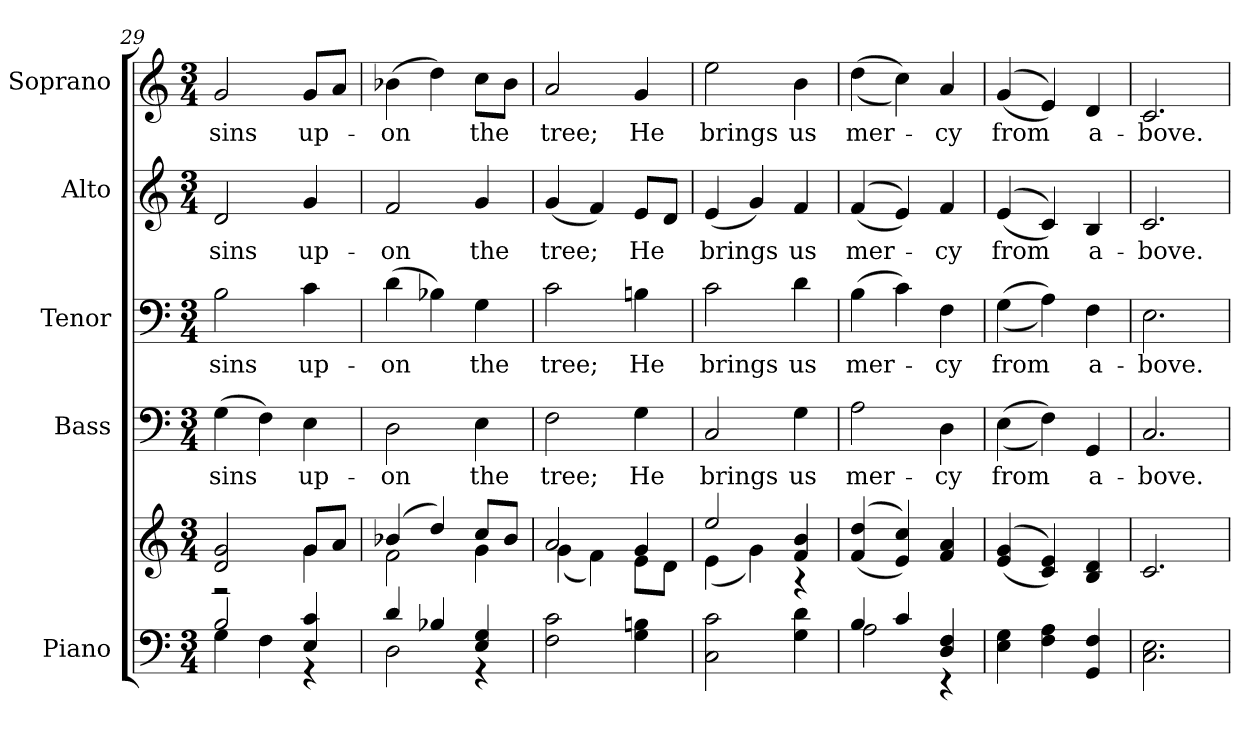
**kern	**kern	**kern	**text	**kern	**text	**kern	**text	**kern	**text
*part5	*part5	*part4	*part4	*part3	*part3	*part2	*part2	*part1	*part1
*staff6	*staff5	*staff4	*staff4	*staff3	*staff3	*staff2	*staff2	*staff1	*staff1
*I"Piano	*	*I"Bass	*	*I"Tenor	*	*I"Alto	*	*I"Soprano	*
*I'Pno.	*	*I'B.	*	*I'T.	*	*I'A.	*	*I'S.	*
*clefF4	*clefG2	*clefF4	*	*clefF4	*	*clefG2	*	*clefG2	*
*k[]	*k[]	*k[]	*	*k[]	*	*k[]	*	*k[]	*
*C:	*C:	*C:	*	*C:	*	*C:	*	*C:	*
*M3/4	*M3/4	*M3/4	*	*M3/4	*	*M3/4	*	*M3/4	*
=29	=29	=29	=29	=29	=29	=29	=29	=29	=29
*^	*^	*	*	*	*	*	*	*	*
!	!	!	!	!	!LO:LY:b:color=#000000	!	!	!	!	!	!
!	!	!	!	!	!	!	!LO:LY:b:color=#000000	!	!	!	!
!	!	!	!	!	!	!	!	!	!LO:LY:b:color=#000000	!	!
!	!	!	!	!	!	!	!	!	!	!	!LO:LY:b:color=#000000
2Bi/	4Gi\	2di/ 2gi	2r	(4Gi\	sins	2Bi\	sins	2di/	sins	2gi/	sins
.	4Fi\	.	.	4Fi\)	.	.	.	.	.	.	.
!	!	!	!	!	!LO:LY:b:color=#000000	!	!	!	!	!	!
!	!	!	!	!	!	!	!LO:LY:b:color=#000000	!	!	!	!
!	!	!	!	!	!	!	!	!	!LO:LY:b:color=#000000	!	!
!	!	!	!	!	!	!	!	!	!	!	!LO:LY:b:color=#000000
4Ei/ 4ci	4r	8gi/L	4gi\	4Ei\	up-	4ci\	up-	4gi/	up-	8gi/L	up-
.	.	8ai/J	.	.	.	.	.	.	.	8ai/J	.
!!LO:PB:g=z
=30	=30	=30	=30	=30	=30	=30	=30	=30	=30	=30	=30
!	!	!	!	!	!LO:LY:b:color=#000000	!	!	!	!	!	!
!	!	!	!	!	!	!	!LO:LY:b:color=#000000	!	!	!	!
!	!	!	!	!	!	!	!	!	!LO:LY:b:color=#000000	!	!
!	!	!	!	!	!	!	!	!	!	!	!LO:LY:b:color=#000000
4di/	2Di\	(4b-Xi/	2fi\	2Di\	-on	(4di\	-on	2fi/	-on	(4b-Xi\	-on
4B-Xi/	.	4ddi/)	.	.	.	4B-Xi\)	.	.	.	4ddi\)	.
!	!	!	!	!	!LO:LY:b:color=#000000	!	!	!	!	!	!
!	!	!	!	!	!	!	!LO:LY:b:color=#000000	!	!	!	!
!	!	!	!	!	!	!	!	!	!LO:LY:b:color=#000000	!	!
!	!	!	!	!	!	!	!	!	!	!	!LO:LY:b:color=#000000
4Ei/ 4Gi	4r	8cci/L	4gi\	4Ei\	the	4Gi\	the	4gi/	the	8cci\L	the
.	.	8b-i/J	.	.	.	.	.	.	.	8b-i\J	.
*v	*v	*	*	*	*	*	*	*	*	*	*
=31	=31	=31	=31	=31	=31	=31	=31	=31	=31	=31
!	!	!	!	!LO:LY:b:color=#000000	!	!	!	!	!	!
!	!	!	!	!	!	!LO:LY:b:color=#000000	!	!	!	!
!	!	!	!	!	!	!	!	!LO:LY:b:color=#000000	!	!
!	!	!	!	!	!	!	!	!	!	!LO:LY:b:color=#000000
2Fi\ 2ci	2ai/	(4gi\	2Fi\	tree;	2ci\	tree;	(4gi/	tree;	2ai/	tree;
.	.	4fi\)	.	.	.	.	4fi/)	.	.	.
!	!	!	!	!LO:LY:b:color=#000000	!	!	!	!	!	!
!	!	!	!	!	!	!LO:LY:b:color=#000000	!	!	!	!
!	!	!	!	!	!	!	!	!LO:LY:b:color=#000000	!	!
!	!	!	!	!	!	!	!	!	!	!LO:LY:b:color=#000000
4Gi\ 4Bni	4gi/	8ei\L	4Gi\	He	4Bni\	He	8ei/L	He	4gi/	He
.	.	8di\J	.	.	.	.	8di/J	.	.	.
=32	=32	=32	=32	=32	=32	=32	=32	=32	=32	=32
!	!	!	!	!LO:LY:b:color=#000000	!	!	!	!	!	!
!	!	!	!	!	!	!LO:LY:b:color=#000000	!	!	!	!
!	!	!	!	!	!	!	!	!LO:LY:b:color=#000000	!	!
!	!	!	!	!	!	!	!	!	!	!LO:LY:b:color=#000000
2Ci\ 2ci	2eei/	(4ei\	2Ci/	brings	2ci\	brings	(4ei/	brings	2eei\	brings
.	.	4gi\)	.	.	.	.	4gi/)	.	.	.
!	!	!	!	!LO:LY:b:color=#000000	!	!	!	!	!	!
!	!	!	!	!	!	!LO:LY:b:color=#000000	!	!	!	!
!	!	!	!	!	!	!	!	!LO:LY:b:color=#000000	!	!
!	!	!	!	!	!	!	!	!	!	!LO:LY:b:color=#000000
4Gi\ 4di	4fi/ 4bi	4r	4Gi\	us	4di\	us	4fi/	us	4bi\	us
*	*v	*v	*	*	*	*	*	*	*	*
!!LO:PB:g=z
=33	=33	=33	=33	=33	=33	=33	=33	=33	=33
*^	*	*	*	*	*	*	*	*	*
*	*	*^	*	*	*	*	*	*	*	*
!	!	!	!	!	!LO:LY:b:color=#000000	!	!	!	!	!	!
*	*	*v	*v	*	*	*	*	*	*	*	*
*	*	*^	*	*	*	*	*	*	*	*
!	!	!	!	!	!	!	!LO:LY:b:color=#000000	!	!	!	!
*	*	*v	*v	*	*	*	*	*	*	*	*
*	*	*^	*	*	*	*	*	*	*	*
!	!	!	!	!	!	!	!	!	!LO:LY:b:color=#000000	!	!
*	*	*v	*v	*	*	*	*	*	*	*	*
*	*	*^	*	*	*	*	*	*	*	*
!	!	!	!	!	!	!	!	!	!	!	!LO:LY:b:color=#000000
*	*	*v	*v	*	*	*	*	*	*	*	*
4Bi/	2Ai\	((4fi/ 4ddi	2Ai\	mer-	(4Bi\	mer-	((4fi/	mer-	((4ddi\	mer-
4ci/	.	4ei/ 4cci))	.	.	4ci\)	.	4ei/))	.	4cci\))	.
!	!	!	!	!LO:LY:b:color=#000000	!	!	!	!	!	!
!	!	!	!	!	!	!LO:LY:b:color=#000000	!	!	!	!
!	!	!	!	!	!	!	!	!LO:LY:b:color=#000000	!	!
!	!	!	!	!	!	!	!	!	!	!LO:LY:b:color=#000000
4Di/ 4Fi	4r	4fi/ 4ai	4Di\	-cy	4Fi\	-cy	4fi/	-cy	4ai/	-cy
*v	*v	*	*	*	*	*	*	*	*	*
=34	=34	=34	=34	=34	=34	=34	=34	=34	=34
*^	*	*	*	*	*	*	*	*	*
!	!	!	!	!LO:LY:b:color=#000000	!	!	!	!	!	!
*v	*v	*	*	*	*	*	*	*	*	*
*^	*	*	*	*	*	*	*	*	*
!	!	!	!	!	!	!LO:LY:b:color=#000000	!	!	!	!
*v	*v	*	*	*	*	*	*	*	*	*
*^	*	*	*	*	*	*	*	*	*
!	!	!	!	!	!	!	!	!LO:LY:b:color=#000000	!	!
*v	*v	*	*	*	*	*	*	*	*	*
*^	*	*	*	*	*	*	*	*	*
!	!	!	!	!	!	!	!	!	!	!LO:LY:b:color=#000000
*v	*v	*	*	*	*	*	*	*	*	*
4Ei\ 4Gi	((4ei/ 4gi	((4Ei\	from	((4Gi\	from	((4ei/	from	((4gi/	from
4Fi\ 4Ai	4ci/ 4ei))	4Fi\))	.	4Ai\))	.	4ci/))	.	4ei/))	.
!	!	!	!LO:LY:b:color=#000000	!	!	!	!	!	!
!	!	!	!	!	!LO:LY:b:color=#000000	!	!	!	!
!	!	!	!	!	!	!	!LO:LY:b:color=#000000	!	!
!	!	!	!	!	!	!	!	!	!LO:LY:b:color=#000000
4GGi/ 4Fi	4Bi/ 4di	4GGi/	a-	4Fi\	a-	4Bi/	a-	4di/	a-
=35	=35	=35	=35	=35	=35	=35	=35	=35	=35
!	!	!	!LO:LY:b:color=#000000	!	!	!	!	!	!
!	!	!	!	!	!LO:LY:b:color=#000000	!	!	!	!
!	!	!	!	!	!	!	!LO:LY:b:color=#000000	!	!
!	!	!	!	!	!	!	!	!	!LO:LY:b:color=#000000
2.Ci\ 2.Ei	2.ci/	2.Ci/	-bove.	2.Ei\	-bove.	2.ci/	-bove.	2.ci/	-bove.
=	=	=	=	=	=	=	=	=	=
*-	*-	*-	*-	*-	*-	*-	*-	*-	*-
